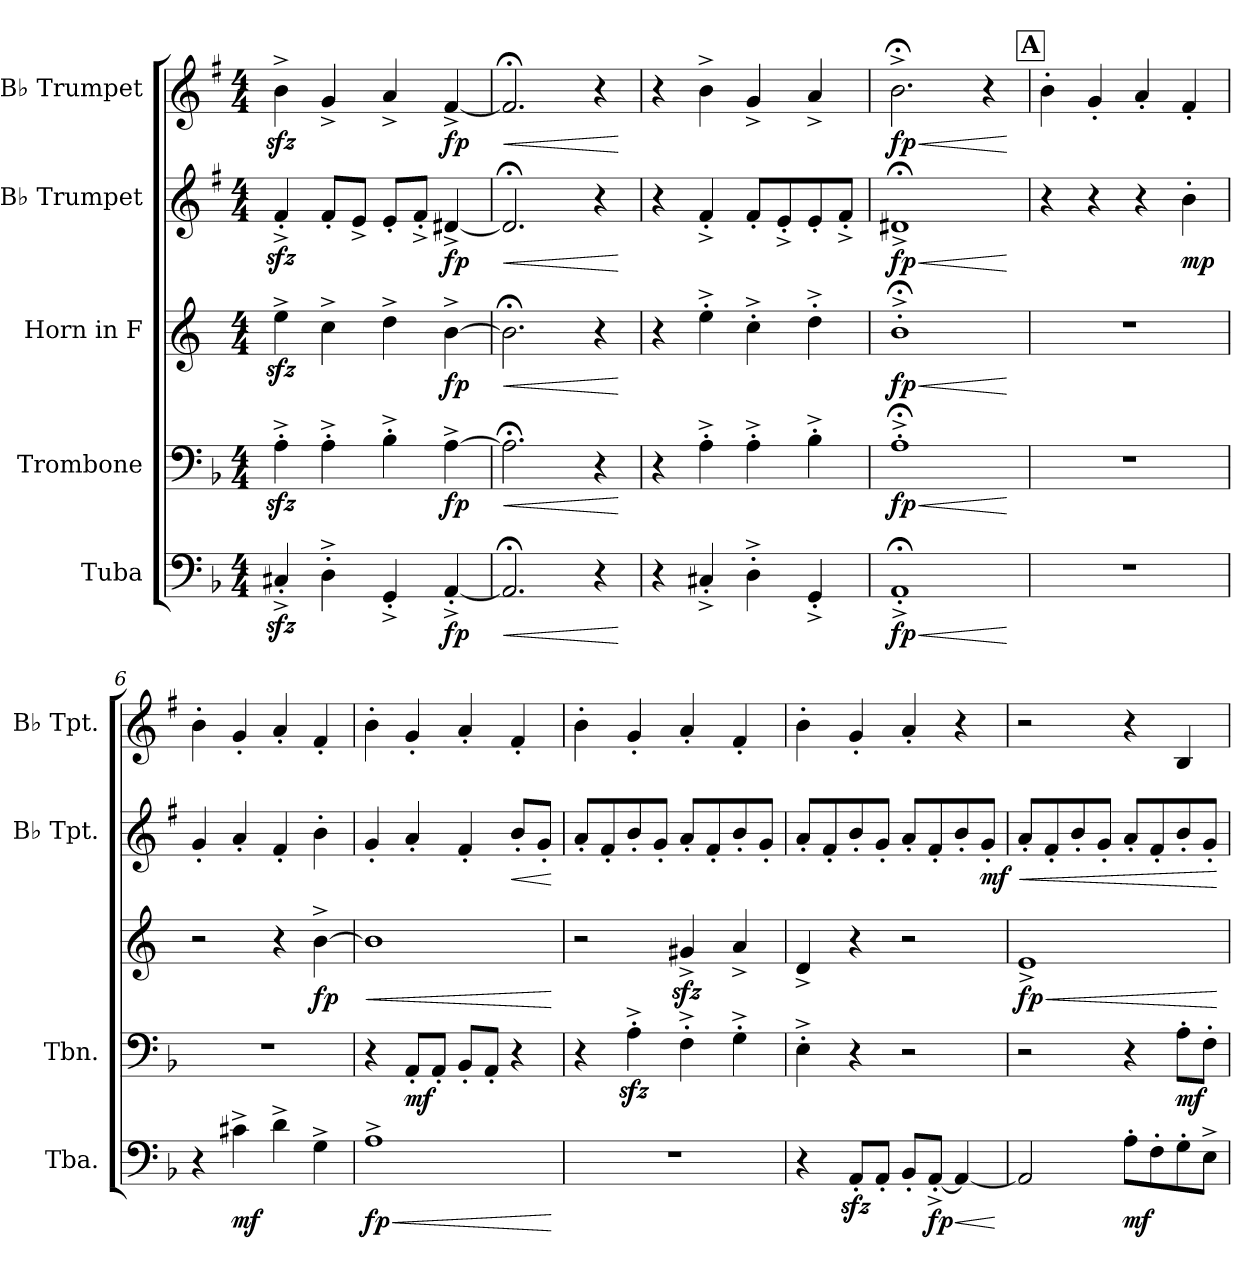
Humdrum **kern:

**kern	**dynam	**kern	**dynam	**kern	**dynam	**kern	**dynam	**kern	**dynam
*part5	*part5	*part4	*part4	*part3	*part3	*part2	*part2	*part1	*part1
*staff5	*staff5	*staff4	*staff4	*staff3	*staff3	*staff2	*staff2	*staff1	*staff1
*I"Tuba	*	*I"Trombone	*	*I"Horn in F	*	*I"B♭ Trumpet	*	*I"B♭ Trumpet	*
*I'Tba.	*	*I'Tbn.	*	*	*	*I'B♭ Tpt.	*	*I'B♭ Tpt.	*
*clefF4	*	*clefF4	*	*clefG2	*	*clefG2	*	*clefG2	*
*	*	*	*	*ITrd4c7	*	*ITrd1c2	*	*ITrd1c2	*
*k[b-]	*	*k[b-]	*	*k[b-]	*	*k[b-]	*	*k[b-]	*
*M4/4	*	*M4/4	*	*M4/4	*	*M4/4	*	*M4/4	*
*MM80	*	*MM80	*	*MM80	*	*MM80	*	*MM80	*
=1	=1	=1	=1	=1	=1	=1	=1	=1	=1
4C#Xzz<'^/	.	4Azz<'^\	.	4azz<^\	.	4ezz<'^/	.	4azz<^\	.
4D'^\	.	4A'^\	.	4f^\	.	8e'/L	.	4f^/	.
.	.	.	.	.	.	8d^/J	.	.	.
4GG'^/	.	4B-'^\	.	4g^\	.	8d'/L	.	4g^/	.
.	.	.	.	.	.	8e'^/J	.	.	.
!	!LO:DY:b	!	!LO:DY:b	!	!LO:DY:b	!	!LO:DY:b	!	!LO:DY:b
[4AA'^/	fp	[4A^\	fp	[4e^\	fp	[4c#X^/	fp	[4e^/	fp
=2	=2	=2	=2	=2	=2	=2	=2	=2	=2
!	!LO:HP:b	!	!LO:HP:b	!	!LO:HP:b	!	!LO:HP:b	!	!LO:HP:b
2.AA;</]	<	2.A;<\]	<	2.e;<\]	<	2.c#;</]	<	2.e;</]	<
4r	.	4r	.	4r	.	4r	.	4r	.
.	[	.	[	.	[	.	[	.	[
=3	=3	=3	=3	=3	=3	=3	=3	=3	=3
4r	.	4r	.	4r	.	4r	.	4r	.
4C#X'^/	.	4A'^\	.	4a^'\	.	4e'^/	.	4a^\	.
4D'^\	.	4A'^\	.	4f^'\	.	8e'/L	.	4f^/	.
.	.	.	.	.	.	8d'^/	.	.	.
4GG'^/	.	4B-'^\	.	4g^'\	.	8d'/	.	4g^/	.
.	.	.	.	.	.	8e'^/J	.	.	.
=4	=4	=4	=4	=4	=4	=4	=4	=4	=4
!	!LO:HP:b	!	!LO:HP:b	!	!LO:HP:b	!	!LO:HP:b	!	!LO:HP:b
!	!LO:DY:n=1:b	!	!LO:DY:n=1:b	!	!LO:DY:n=1:b	!	!LO:DY:n=1:b	!	!LO:DY:n=1:b
1AA;<'^	< fp	1A;<'^	< fp	1e;<'^	< fp	1c#X;<^	< fp	2.a;<^\	< fp
.	.	.	.	.	.	.	.	4r	.
.	[	.	[	.	[	.	[	.	[
!!LO:REH:place=s1:a:B:fs=14:t=A
=5	=5	=5	=5	=5	=5	=5	=5	=5	=5
1r	.	1r	.	1r	.	4r	.	4a'\	.
.	.	.	.	.	.	4r	.	4f'/	.
.	.	.	.	.	.	4r	.	4g'/	.
!	!	!	!	!	!	!	!LO:DY:b	!	!
.	.	.	.	.	.	4a'\	mp	4e'/	.
!!LO:LB:g=z
=6	=6	=6	=6	=6	=6	=6	=6	=6	=6
4r	.	1r	.	2r	.	4f'/	.	4a'\	.
!	!LO:DY:b	!	!	!	!	!	!	!	!
4c#X^\	mf	.	.	.	.	4g'/	.	4f'/	.
4d^\	.	.	.	4r	.	4e'/	.	4g'/	.
!	!	!	!	!	!LO:DY:b	!	!	!	!
4G^\	.	.	.	[4e^\	fp	4a'\	.	4e'/	.
=7	=7	=7	=7	=7	=7	=7	=7	=7	=7
!	!LO:HP:b	!	!	!	!LO:HP:b	!	!	!	!
!	!LO:DY:n=1:b	!	!	!	!	!	!	!	!
1A^	< fp	4r	.	1e]	<	4f'/	.	4a'\	.
!	!	!	!LO:DY:b	!	!	!	!	!	!
.	.	8AA'/L	mf	.	.	4g'/	.	4f'/	.
.	.	8AA'/J	.	.	.	.	.	.	.
.	.	8BB-'/L	.	.	.	4e'/	.	4g'/	.
.	.	8AA'/J	.	.	.	.	.	.	.
!	!	!	!	!	!	!	!LO:HP:b	!	!
.	.	4r	.	.	.	8a'/L	<	4e'/	.
.	.	.	.	.	.	8f'/J	.	.	.
.	[	.	.	.	[	.	[	.	.
=8	=8	=8	=8	=8	=8	=8	=8	=8	=8
1r	.	4r	.	2r	.	8g'/L	.	4a'\	.
.	.	.	.	.	.	8e'/	.	.	.
.	.	4Azz<^'\	.	.	.	8a'/	.	4f'/	.
.	.	.	.	.	.	8f'/J	.	.	.
.	.	4F^'\	.	4c#Xzz<^/	.	8g'/L	.	4g'/	.
.	.	.	.	.	.	8e'/	.	.	.
.	.	4G^'\	.	4d^/	.	8a'/	.	4e'/	.
.	.	.	.	.	.	8f'/J	.	.	.
=9	=9	=9	=9	=9	=9	=9	=9	=9	=9
4r	.	4E^'\	.	4G^/	.	8g'/L	.	4a'\	.
.	.	.	.	.	.	8e'/	.	.	.
8AAzz<'/L	.	4r	.	4r	.	8a'/	.	4f'/	.
8AA'/J	.	.	.	.	.	8f'/J	.	.	.
8BB-'/L	.	2r	.	2r	.	8g'/L	.	4g'/	.
!	!LO:DY:b	!	!	!	!	!	!	!	!
[8AA^'/J	fp	.	.	.	.	8e'/	.	.	.
!	!LO:HP:b	!	!	!	!	!	!	!	!
4AA/_	<	.	.	.	.	8a'/	.	4r	.
!	!	!	!	!	!	!	!LO:DY:b	!	!
.	.	.	.	.	.	8f'/J	mf	.	.
.	[	.	.	.	.	.	.	.	.
=10	=10	=10	=10	=10	=10	=10	=10	=10	=10
!	!	!	!	!	!LO:HP:b	!	!LO:HP:b	!	!
!	!	!	!	!	!LO:DY:n=1:b	!	!	!	!
2AA/]	.	2r	.	1A^	< fp	8g'/L	<	2r	.
.	.	.	.	.	.	8e'/	.	.	.
.	.	.	.	.	.	8a'/	.	.	.
.	.	.	.	.	.	8f'/J	.	.	.
!	!LO:DY:b	!	!	!	!	!	!	!	!
8A'\L	mf	4r	.	.	.	8g'/L	.	4r	.
8F'\	.	.	.	.	.	8e'/	.	.	.
!	!	!	!LO:DY:b	!	!	!	!	!	!
8G'\	.	8A'\L	mf	.	.	8a'/	.	4A/	.
8E^\J	.	8F'\J	.	.	.	8f'/J	.	.	.
.	.	.	.	.	[	.	[	.	.
=	=	=	=	=	=	=	=	=	=
*-	*-	*-	*-	*-	*-	*-	*-	*-	*-
